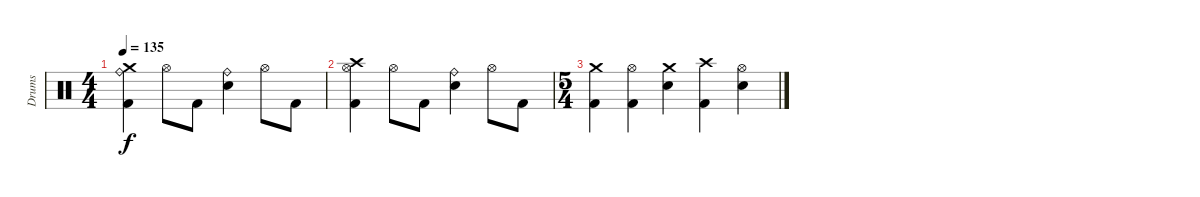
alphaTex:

\track ("Drums" "Drums") {instrument percussion}
\staff {score}
\articulation defaults
\ts (4 4)
\tempo 135
\clef neutral
\ks c
("Kick (hit) 2" "Ride (bell)" "Crash medium (hit)").4{dy f} "Hi-Hat (open)".8 "Kick (hit) 2".8 ("Electric Snare (hit)" "Ride (bell)").4 "Hi-Hat (open)".8 "Kick (hit) 2".8 |
("Kick (hit) 2" "Hi-Hat (open)" "Crash high (hit)").4 "Hi-Hat (open)".8 "Kick (hit) 2".8 ("Electric Snare (hit)" "Ride (bell)").4 "Hi-Hat (open)".8 "Kick (hit) 2".8 |
\ts (5 4)
("Kick (hit) 2" "Crash medium (hit)").4 ("Kick (hit) 2" "Hi-Hat (open)").4 ("Electric Snare (hit)" "Crash medium (hit)").4 ("Kick (hit) 2" "Crash high (hit)").4 ("Electric Snare (hit)" "Hi-Hat (open)").4
